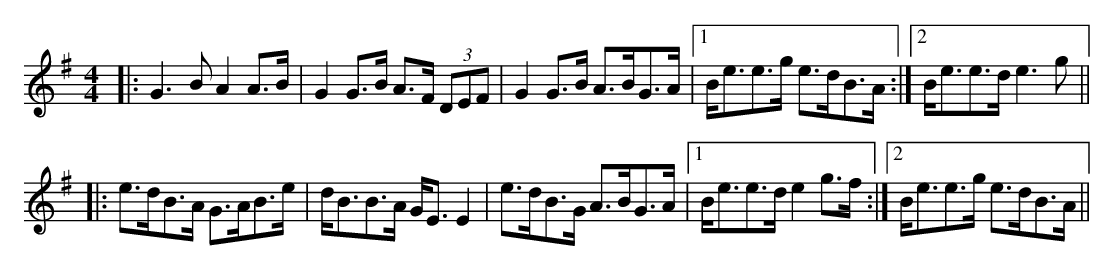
X:1
M:4/4
K:G
|:G3B A2A>B|G2G>B A>F (3DEF|G2G>B A>BG>A|1 B<ee>g e>dB>A:|2 B<ee>d e3g||
|:e>dB>A G>AB>e|d<BB>A G<EE2|e>dB>G A>BG>A|1 B<ee>d e2g>f:|2 B<ee>g e>dB>A||
